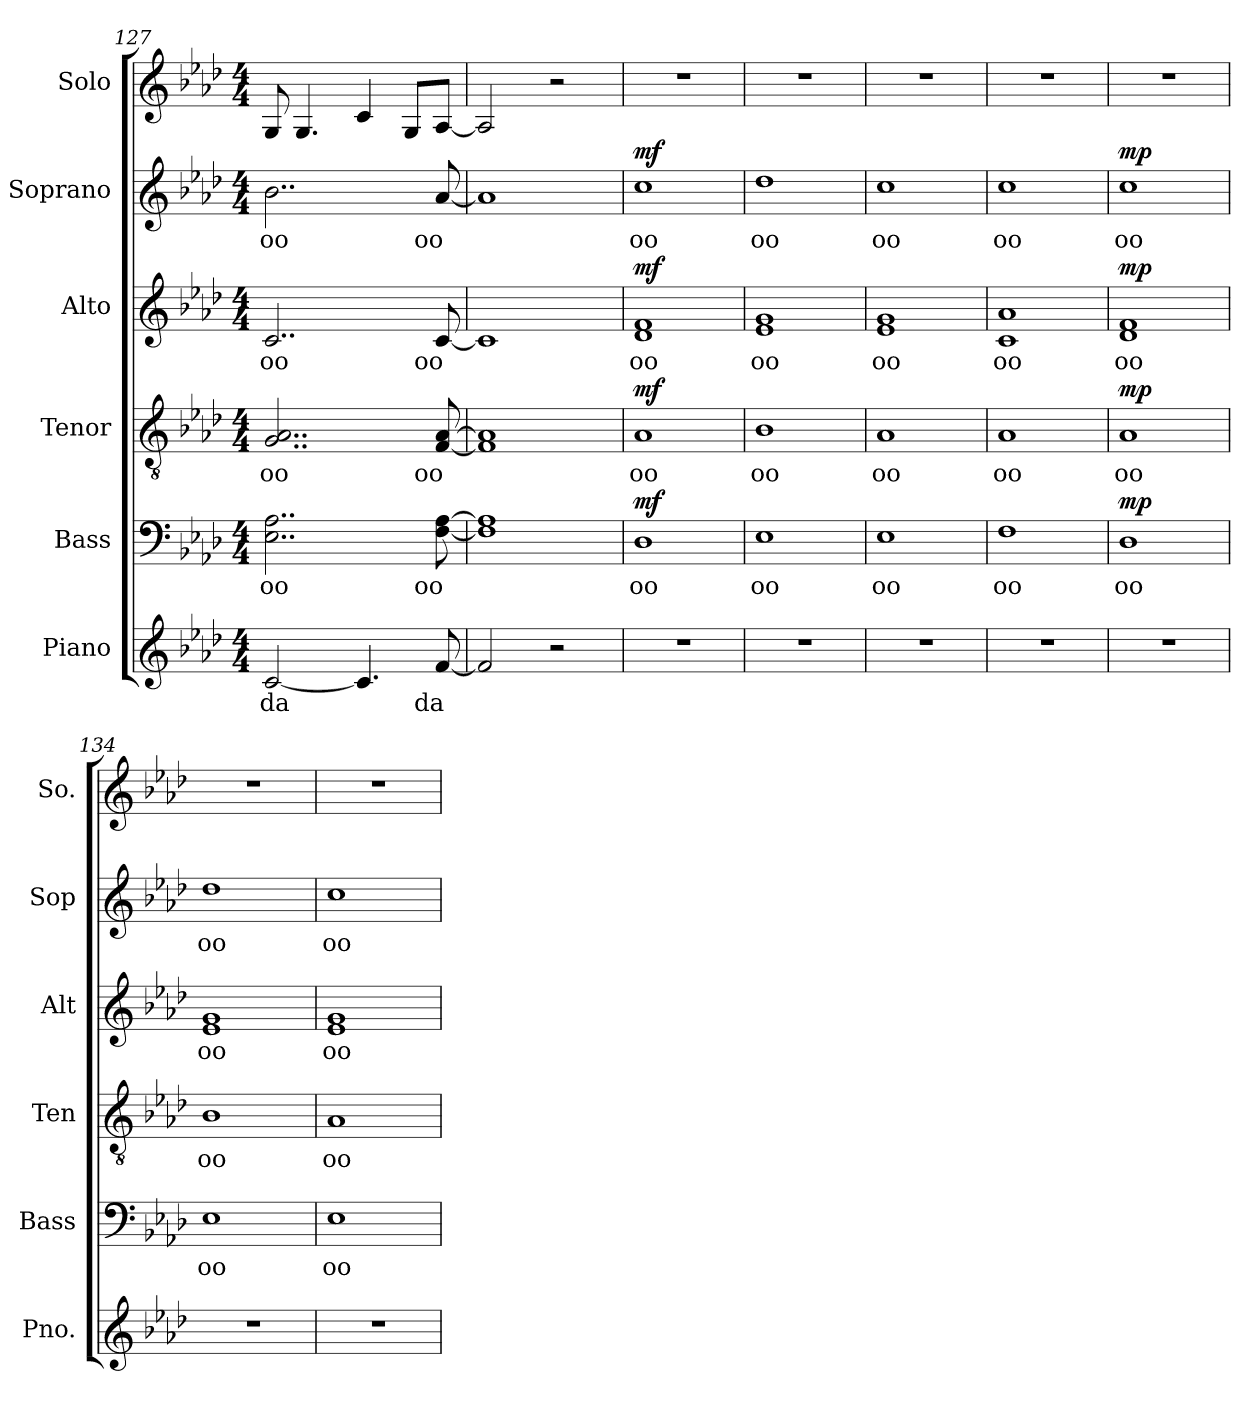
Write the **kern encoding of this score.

**kern	**text	**kern	**text	**dynam	**kern	**text	**dynam	**kern	**text	**dynam	**kern	**text	**dynam	**kern
*part6	*part6	*part5	*part5	*part5	*part4	*part4	*part4	*part3	*part3	*part3	*part2	*part2	*part2	*part1
*staff6	*staff6	*staff5	*staff5	*staff5	*staff4	*staff4	*staff4	*staff3	*staff3	*staff3	*staff2	*staff2	*staff2	*staff1
*I"Piano	*	*I"Bass	*	*	*I"Tenor	*	*	*I"Alto	*	*	*I"Soprano	*	*	*I"Solo
*I'Pno.	*	*I'Bass	*	*	*I'Ten	*	*	*I'Alt	*	*	*I'Sop	*	*	*I'So.
*clefG2	*	*clefF4	*	*	*clefGv2	*	*	*clefG2	*	*	*clefG2	*	*	*clefG2
*k[b-e-a-d-]	*	*k[b-e-a-d-]	*	*	*k[b-e-a-d-]	*	*	*k[b-e-a-d-]	*	*	*k[b-e-a-d-]	*	*	*k[b-e-a-d-]
*M4/4	*	*M4/4	*	*	*M4/4	*	*	*M4/4	*	*	*M4/4	*	*	*M4/4
=127	=127	=127	=127	=127	=127	=127	=127	=127	=127	=127	=127	=127	=127	=127
!	!LO:LY:b	!	!LO:LY:b	!	!	!LO:LY:b	!	!	!LO:LY:b	!	!	!LO:LY:b	!	!
[2c/	da	2..E-\ 2..A-\	oo	.	2..G/ 2..A-/	oo	.	2..c/	oo	.	2..b-\	oo	.	8G/
.	.	.	.	.	.	.	.	.	.	.	.	.	.	4.G/
4.c/]	.	.	.	.	.	.	.	.	.	.	.	.	.	4c/
.	.	.	.	.	.	.	.	.	.	.	.	.	.	8G/L
!	!LO:LY:b	!	!LO:LY:b	!	!	!LO:LY:b	!	!	!LO:LY:b	!	!	!LO:LY:b	!	!
[8f/	da	[8F\ [8A-\	oo	.	[8F/ [8A-/	oo	.	[8c/	oo	.	[8a-/	oo	.	[8A-/J
=128	=128	=128	=128	=128	=128	=128	=128	=128	=128	=128	=128	=128	=128	=128
2f/]	.	1F] 1A-]	.	.	1F] 1A-]	.	.	1c]	.	.	1a-]	.	.	2A-/]
2r	.	.	.	.	.	.	.	.	.	.	.	.	.	2r
=129	=129	=129	=129	=129	=129	=129	=129	=129	=129	=129	=129	=129	=129	=129
!	!	!	!LO:LY:b	!LO:DY:a	!	!LO:LY:b	!LO:DY:a	!	!LO:LY:b	!LO:DY:a	!	!LO:LY:b	!LO:DY:a	!
1r	.	1D-	oo	mf	1A-	oo	mf	1d- 1f	oo	mf	1cc	oo	mf	1r
=130	=130	=130	=130	=130	=130	=130	=130	=130	=130	=130	=130	=130	=130	=130
!	!	!	!LO:LY:b	!	!	!LO:LY:b	!	!	!LO:LY:b	!	!	!LO:LY:b	!	!
1r	.	1E-	oo	.	1B-	oo	.	1e- 1g	oo	.	1dd-	oo	.	1r
=131	=131	=131	=131	=131	=131	=131	=131	=131	=131	=131	=131	=131	=131	=131
!	!	!	!LO:LY:b	!	!	!LO:LY:b	!	!	!LO:LY:b	!	!	!LO:LY:b	!	!
1r	.	1E-	oo	.	1A-	oo	.	1e- 1g	oo	.	1cc	oo	.	1r
=132	=132	=132	=132	=132	=132	=132	=132	=132	=132	=132	=132	=132	=132	=132
!	!	!	!LO:LY:b	!	!	!LO:LY:b	!	!	!LO:LY:b	!	!	!LO:LY:b	!	!
1r	.	1F	oo	.	1A-	oo	.	1c 1a-	oo	.	1cc	oo	.	1r
=133	=133	=133	=133	=133	=133	=133	=133	=133	=133	=133	=133	=133	=133	=133
!	!	!	!LO:LY:b	!LO:DY:a	!	!LO:LY:b	!LO:DY:a	!	!LO:LY:b	!LO:DY:a	!	!LO:LY:b	!LO:DY:a	!
1r	.	1D-	oo	mp	1A-	oo	mp	1d- 1f	oo	mp	1cc	oo	mp	1r
=134	=134	=134	=134	=134	=134	=134	=134	=134	=134	=134	=134	=134	=134	=134
!	!	!	!LO:LY:b	!	!	!LO:LY:b	!	!	!LO:LY:b	!	!	!LO:LY:b	!	!
1r	.	1E-	oo	.	1B-	oo	.	1e- 1g	oo	.	1dd-	oo	.	1r
!!LO:PB:g=z
=135	=135	=135	=135	=135	=135	=135	=135	=135	=135	=135	=135	=135	=135	=135
!	!	!	!LO:LY:b	!	!	!LO:LY:b	!	!	!LO:LY:b	!	!	!LO:LY:b	!	!
1r	.	1E-	oo	.	1A-	oo	.	1e- 1g	oo	.	1cc	oo	.	1r
=	=	=	=	=	=	=	=	=	=	=	=	=	=	=
*-	*-	*-	*-	*-	*-	*-	*-	*-	*-	*-	*-	*-	*-	*-
